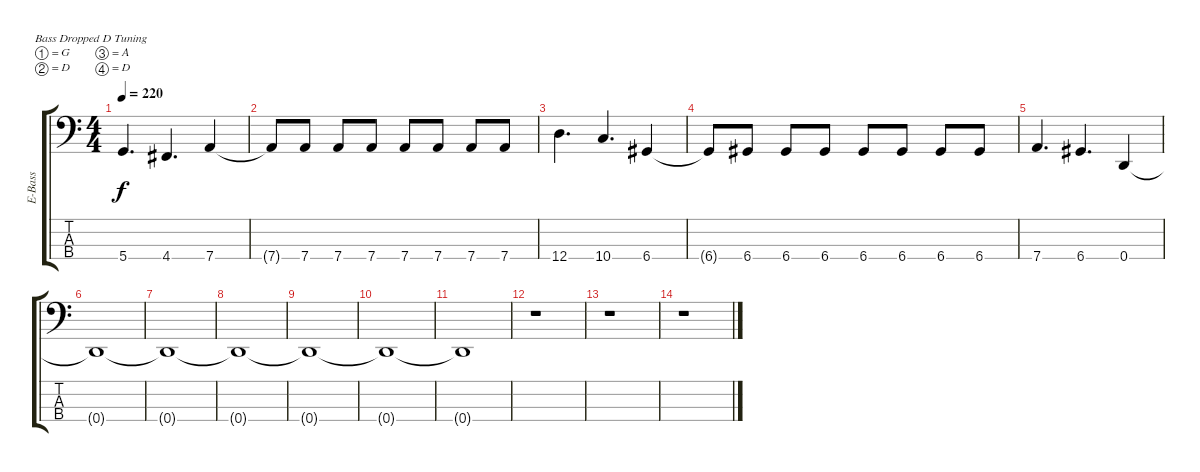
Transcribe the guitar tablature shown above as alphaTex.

\bracketExtendMode groupsimilarinstruments
\otherSystemsTrackNameOrientation horizontal
\track ("Bass" "E-Bass") {instrument electricbassfinger}
\staff {score tabs}
\tuning (G2 D2 A1 D1)
\ts (4 4)
\tempo 220
\clef f4
\ks c
5.4.4{d dy f beam Up} 4.4{acc #}.4{d beam Up} 7.4.4{beam Up} |
7.4{t}.8{beam Up} 7.4.8{beam Up} 7.4.8{beam Up} 7.4.8{beam Up} 7.4.8{beam Up} 7.4.8{beam Up} 7.4.8{beam Up} 7.4.8{beam Up} |
12.4.4{d beam Down} 10.4.4{d beam Up} 6.4{acc #}.4{beam Up} |
6.4{t acc #}.8{beam Up} 6.4{acc #}.8{beam Up} 6.4{acc #}.8{beam Up} 6.4{acc #}.8{beam Up} 6.4{acc #}.8{beam Up} 6.4{acc #}.8{beam Up} 6.4{acc #}.8{beam Up} 6.4{acc #}.8{beam Up} |
7.4.4{d beam Up} 6.4{acc #}.4{d beam Up} 0.4.4{beam Up} |
0.4{t}.1{beam Up} |
0.4{t}.1{beam Up} |
0.4{t}.1{beam Up} |
0.4{t}.1{beam Up} |
0.4{t}.1{beam Up} |
0.4{t}.1{beam Up} |
r.1{beam Down} |
r.1{beam Down} |
r.1{beam Down}
